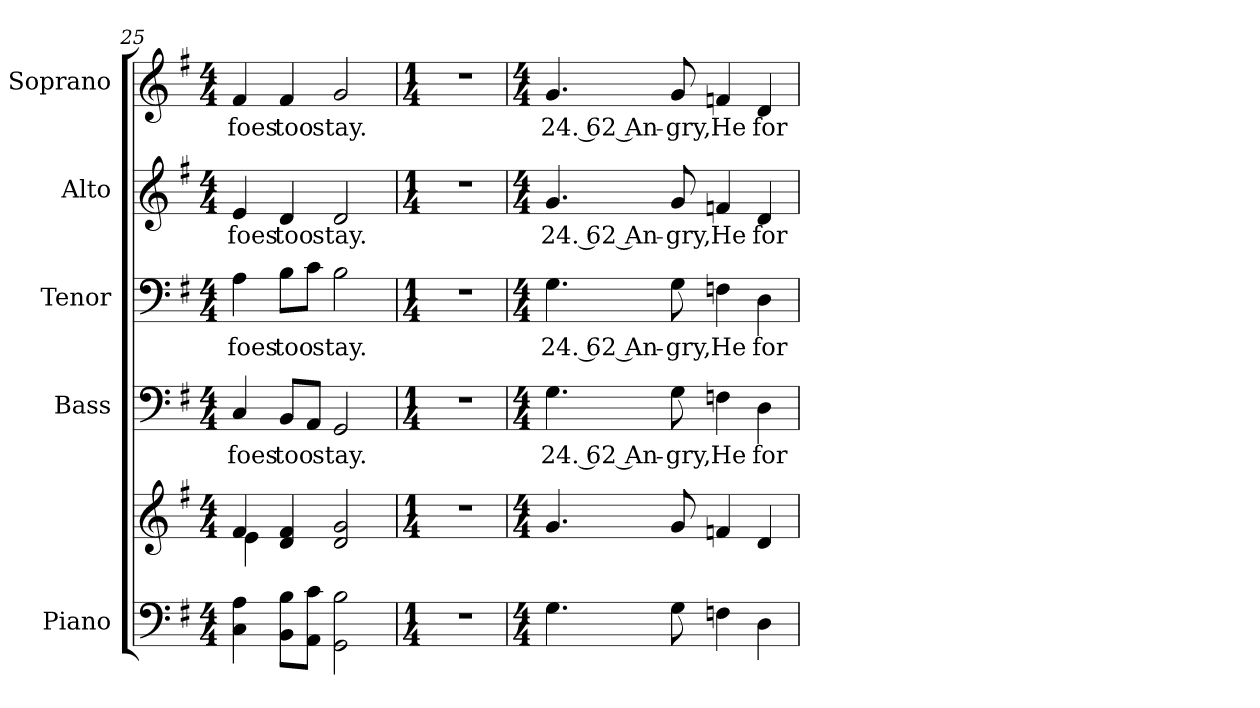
**kern	**kern	**kern	**text	**kern	**text	**kern	**text	**kern	**text
*part5	*part5	*part4	*part4	*part3	*part3	*part2	*part2	*part1	*part1
*staff6	*staff5	*staff4	*staff4	*staff3	*staff3	*staff2	*staff2	*staff1	*staff1
*I"Piano	*	*I"Bass	*	*I"Tenor	*	*I"Alto	*	*I"Soprano	*
*I'Pno.	*	*I'B.	*	*I'T.	*	*I'A.	*	*I'S.	*
!!LO:PB:g=z
*clefF4	*clefG2	*clefF4	*	*clefF4	*	*clefG2	*	*clefG2	*
*k[f#]	*k[f#]	*k[f#]	*	*k[f#]	*	*k[f#]	*	*k[f#]	*
*G:	*G:	*G:	*	*G:	*	*G:	*	*G:	*
*M4/4	*M4/4	*M4/4	*	*M4/4	*	*M4/4	*	*M4/4	*
=25	=25	=25	=25	=25	=25	=25	=25	=25	=25
*	*^	*	*	*	*	*	*	*	*
!	!	!	!	!LO:LY:b:color=#000000	!	!	!	!	!	!
!	!	!	!	!	!	!LO:LY:b:color=#000000	!	!	!	!
!	!	!	!	!	!	!	!	!LO:LY:b:color=#000000	!	!
!	!	!	!	!	!	!	!	!	!	!LO:LY:b:color=#000000
4Ci\ 4Ai	4f#i/	4ei\	4Ci/	foes	4Ai\	foes	4ei/	foes	4f#i/	foes
!	!	!	!	!LO:LY:b:color=#000000	!	!	!	!	!	!
!	!	!	!	!	!	!LO:LY:b:color=#000000	!	!	!	!
!	!	!	!	!	!	!	!	!LO:LY:b:color=#000000	!	!
!	!	!	!	!	!	!	!	!	!	!LO:LY:b:color=#000000
8BBi\ 8BiL	4di/ 4f#i	4ryy	8BBi/L	too	8Bi\L	too	4di/	too	4f#i/	too
8AAi\ 8ciJ	.	.	8AAi/J	.	8ci\J	.	.	.	.	.
!	!	!	!	!LO:LY:b:color=#000000	!	!	!	!	!	!
!	!	!	!	!	!	!LO:LY:b:color=#000000	!	!	!	!
!	!	!	!	!	!	!	!	!LO:LY:b:color=#000000	!	!
!	!	!	!	!	!	!	!	!	!	!LO:LY:b:color=#000000
2GGi\ 2Bi	2di/ 2gi	2ryy	2GGi/	stay.	2Bi\	stay.	2di/	stay.	2gi/	stay.
*	*v	*v	*	*	*	*	*	*	*	*
=26	=26	=26	=26	=26	=26	=26	=26	=26	=26
*M1/4	*M1/4	*M1/4	*	*M1/4	*	*M1/4	*	*M1/4	*
*	*^	*	*	*	*	*	*	*	*
!LO:N:vis=1	!LO:N:vis=1	!	!LO:N:vis=1	!	!LO:N:vis=1	!	!LO:N:vis=1	!	!	!
*	*v	*v	*	*	*	*	*	*	*	*
4r	4r	4r	.	4r	.	4r	.	4r	.
=27	=27	=27	=27	=27	=27	=27	=27	=27	=27
*M4/4	*M4/4	*M4/4	*	*M4/4	*	*M4/4	*	*M4/4	*
!	!	!	!LO:LY:b:color=#000000	!	!	!	!	!	!
!	!	!	!	!	!LO:LY:b:color=#000000	!	!	!	!
!	!	!	!	!	!	!	!LO:LY:b:color=#000000	!	!
!	!	!	!	!	!	!	!	!	!LO:LY:b:color=#000000
4.Gi\	4.gi/	4.Gi\	24. 62 An-	4.Gi\	24. 62 An-	4.gi/	24. 62 An-	4.gi/	24. 62 An-
!	!	!	!LO:LY:b:color=#000000	!	!	!	!	!	!
!	!	!	!	!	!LO:LY:b:color=#000000	!	!	!	!
!	!	!	!	!	!	!	!LO:LY:b:color=#000000	!	!
!	!	!	!	!	!	!	!	!	!LO:LY:b:color=#000000
8Gi\	8gi/	8Gi\	-gry,	8Gi\	-gry,	8gi/	-gry,	8gi/	-gry,
!	!	!	!LO:LY:b:color=#000000	!	!	!	!	!	!
!	!	!	!	!	!LO:LY:b:color=#000000	!	!	!	!
!	!	!	!	!	!	!	!LO:LY:b:color=#000000	!	!
!	!	!	!	!	!	!	!	!	!LO:LY:b:color=#000000
4Fni\	4fni/	4Fni\	He	4Fni\	He	4fni/	He	4fni/	He
!	!	!	!LO:LY:b:color=#000000	!	!	!	!	!	!
!	!	!	!	!	!LO:LY:b:color=#000000	!	!	!	!
!	!	!	!	!	!	!	!LO:LY:b:color=#000000	!	!
!	!	!	!	!	!	!	!	!	!LO:LY:b:color=#000000
4Di\	4di/	4Di\	for-	4Di\	for-	4di/	for-	4di/	for-
=	=	=	=	=	=	=	=	=	=
*-	*-	*-	*-	*-	*-	*-	*-	*-	*-
